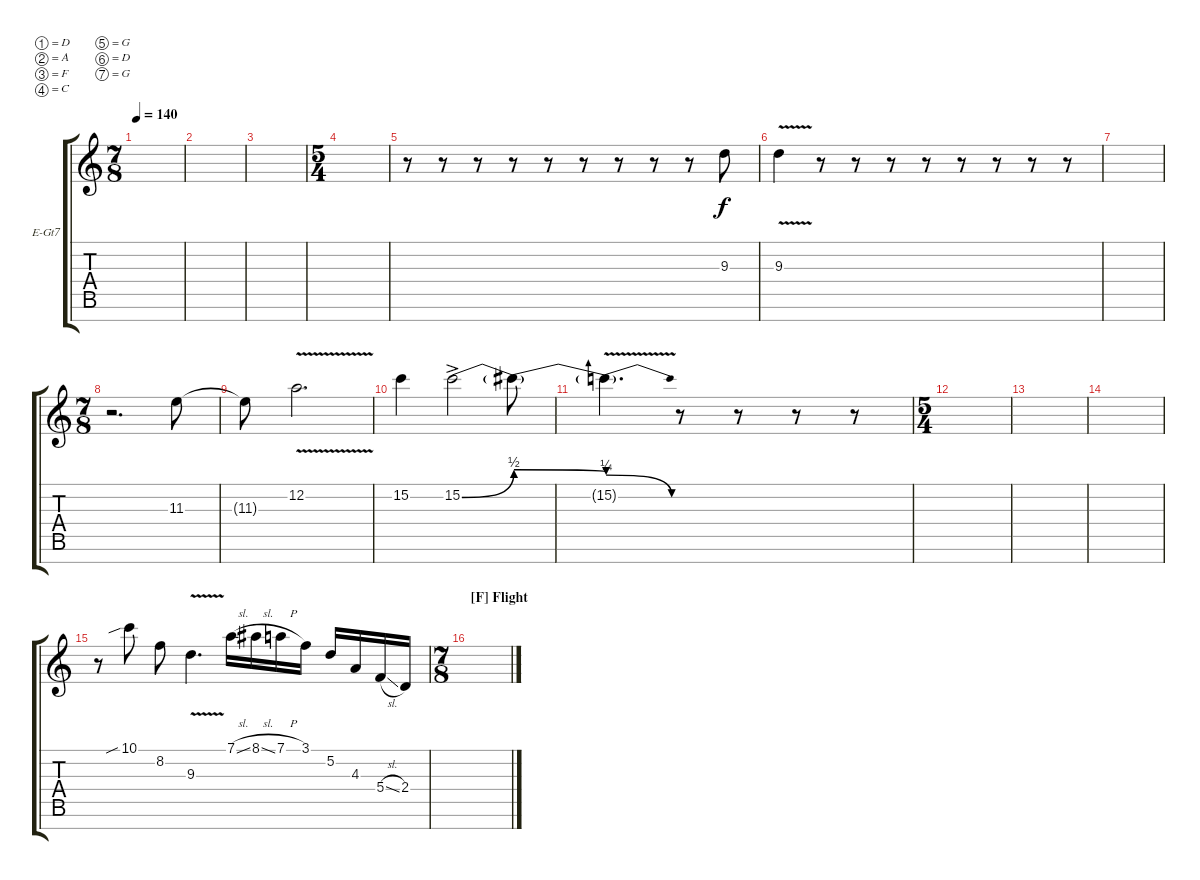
\defaultSystemsLayout 4
\bracketExtendMode groupsimilarinstruments
\firstSystemTrackNameOrientation horizontal
\otherSystemsTrackNameOrientation horizontal
\track ("Ade (Dubs)" "E-Gt7") {instrument distortionguitar}
\staff {score tabs}
\tuning (D4 A3 F3 C3 G2 D2 G1)
\ts (7 8)
\tempo 140
\clef g2
\ks c
|
|
|
\ts (5 4)
|
r.8 r.8 r.8 r.8 r.8 r.8 r.8 r.8 r.8 9.3.8 |
9.3{v}.4 r.8 r.8 r.8 r.8 r.8 r.8 r.8 r.8 |
|
\ts (7 8)
r.2{d} 11.3.8 |
11.3{t}.8 12.2{v}.2{d} |
15.2.4 15.2{be (bend 0 0 53.4 2) ac}.2 15.2{be (release 0 2 59.4 1) t}.8 |
15.2{be (release 0 1 6.6 0) v t}.4{d} r.8 r.8 r.8 r.8 |
\ts (5 4)
|
|
|
r.8 10.1{sib}.8 8.2.8 9.3{v}.4{d} 7.1{sl}.16 8.1{sl}.16 7.1{h}.16 3.1.16 5.2.16 4.3.16 5.4{sl}.16 2.4.16 |
\ts (7 8)
\section ("F" "Flight")
